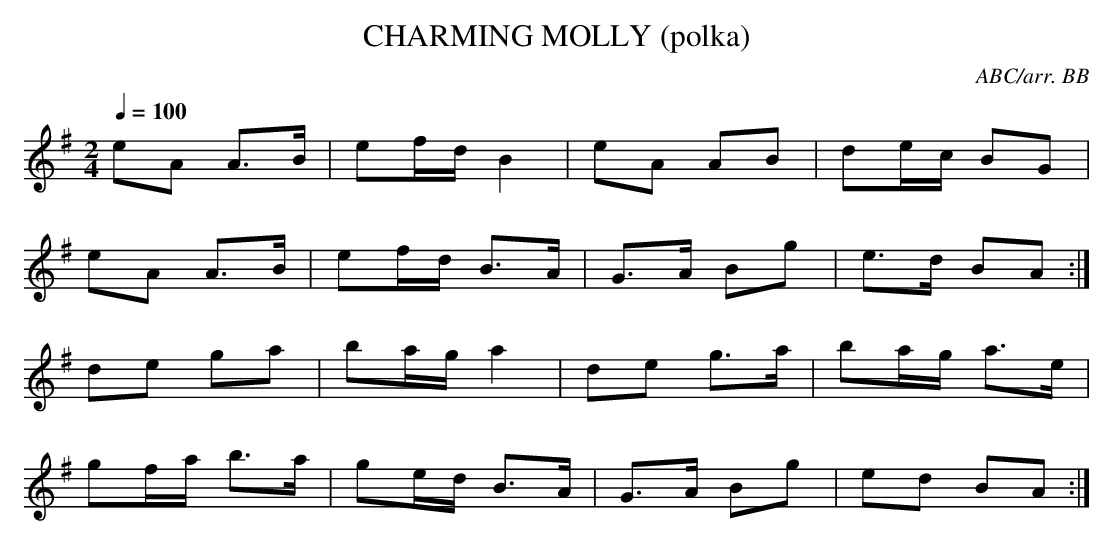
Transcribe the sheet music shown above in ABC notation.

X:1
T:CHARMING MOLLY (polka)
C:ABC/arr. BB
Y:"Irish"
Q:1/4=100
M:2/4
L:1/8
K:Ador
eA A>B|ef/d/ B2|eA AB|de/c/ BG|
eA A>B|ef/d/ B>A|G>A Bg|e>d BA :|
de ga|ba/g/ a2|de g>a|ba/g/ a>e|
gf/a/ b>a|ge/d/ B>A|G>A Bg|ed BA :|
